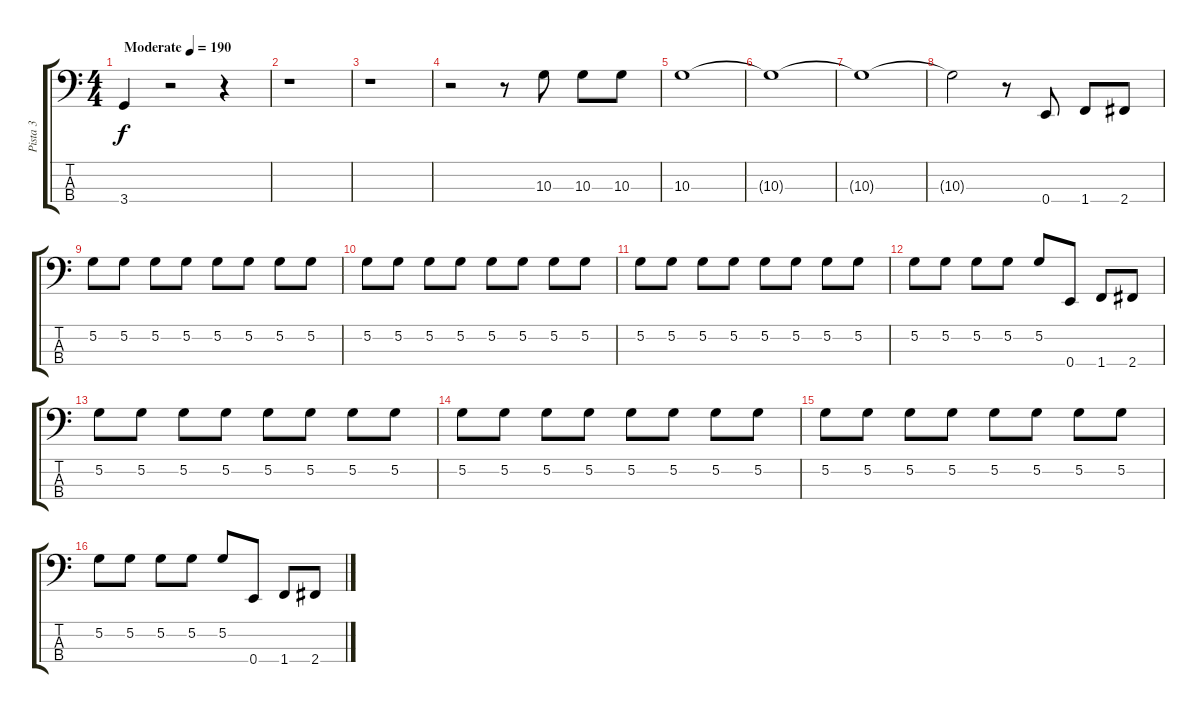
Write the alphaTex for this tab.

\track ("Pista 3" "Pista 3") {instrument electricbasspick}
\staff {score tabs}
\tuning (G2 D2 A1 E1) {hide}
\ts (4 4)
\tempo (190 "Moderate")
\clef f4
\ks c
3.4.4{dy f instrument electricbasspick} r.2 r.4 |
r.1 |
r.1 |
r.2 r.8 10.3.8 10.3.8 10.3.8 |
10.3.1 |
10.3{t}.1 |
10.3{t}.1 |
10.3{t}.2 r.8 0.4.8 1.4.8 2.4.8 |
5.2.8 5.2.8 5.2.8 5.2.8 5.2.8 5.2.8 5.2.8 5.2.8 |
5.2.8 5.2.8 5.2.8 5.2.8 5.2.8 5.2.8 5.2.8 5.2.8 |
5.2.8 5.2.8 5.2.8 5.2.8 5.2.8 5.2.8 5.2.8 5.2.8 |
5.2.8 5.2.8 5.2.8 5.2.8 5.2.8 0.4.8 1.4.8 2.4.8 |
5.2.8 5.2.8 5.2.8 5.2.8 5.2.8 5.2.8 5.2.8 5.2.8 |
5.2.8 5.2.8 5.2.8 5.2.8 5.2.8 5.2.8 5.2.8 5.2.8 |
5.2.8 5.2.8 5.2.8 5.2.8 5.2.8 5.2.8 5.2.8 5.2.8 |
5.2.8 5.2.8 5.2.8 5.2.8 5.2.8 0.4.8 1.4.8 2.4.8
